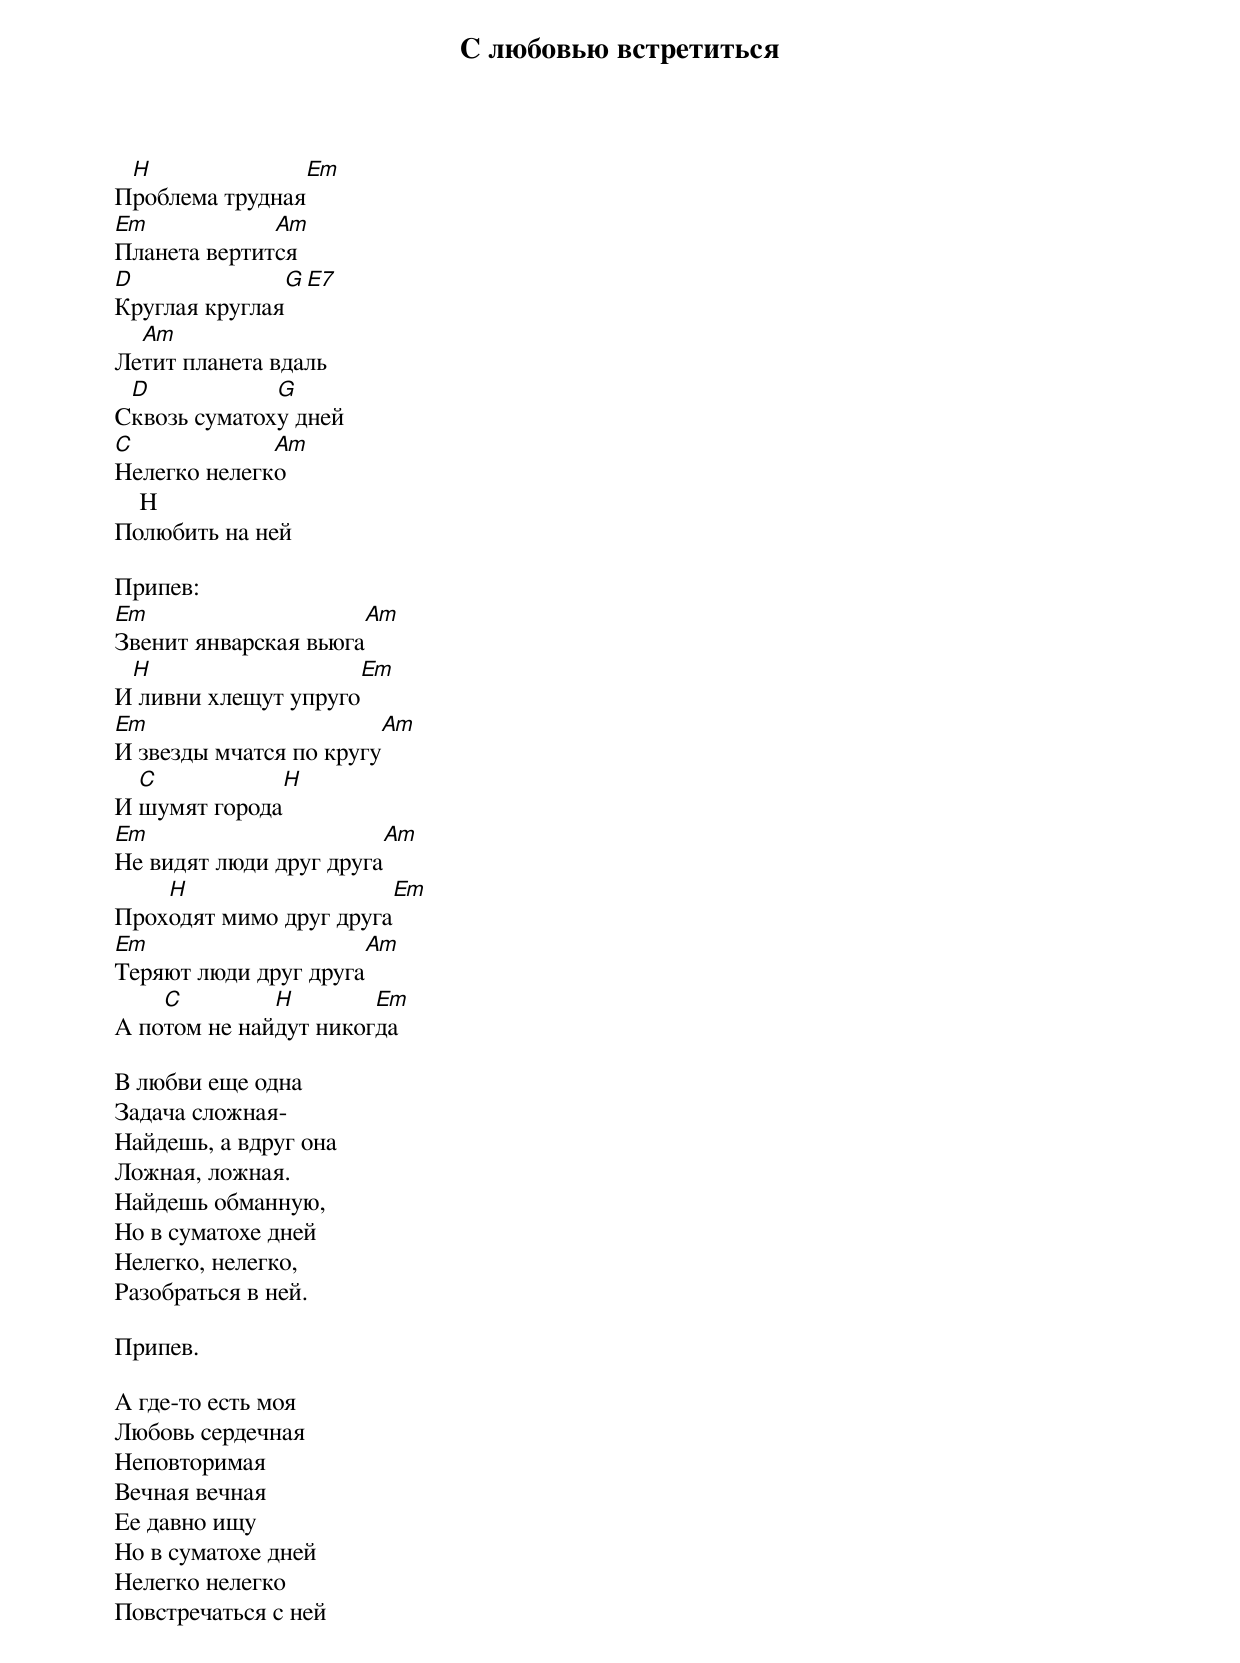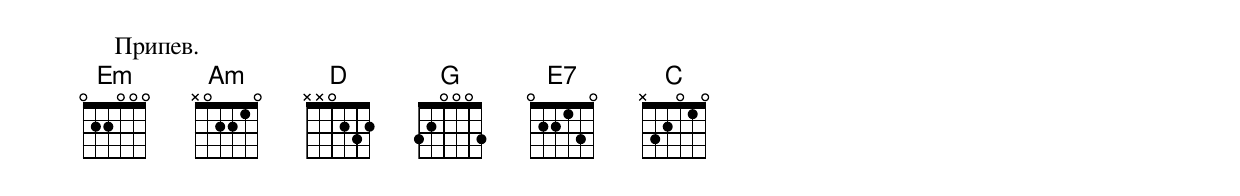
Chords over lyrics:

С любовью встретиться
      H               Em
     Проблема трудная
     Em            Am
     Планета вертится
     D               G   E7
     Круглая круглая
       Am
     Летит планета вдаль
      D            G
     Сквозь суматоху дней
     C             Am
     Hелегко нелегко
         H
     Полюбить на ней

     Припев:
     Em                     Am
     Звенит январская вьюга
      H                      Em
     И ливни хлещут упруго
     Em                          Am
     И звезды мчатся по кругу
       C             H
     И шумят города
     Em                          Am
     Hе видят люди друг друга
         H                          Em
     Проходят мимо друг друга
     Em                        Am
     Теряют люди друг друга
         C         H        Em
     А потом не найдут никогда

     В любви еще одна
     Задача сложная-
     Найдешь, а вдруг она
     Ложная, ложная.
     Найдешь обманную,
     Но в суматохе дней
     Нелегко, нелегко,
     Разобраться в ней.

     Припев.

     А где-то есть моя
     Любовь сердечная
     Hеповторимая
     Вечная вечная
     Ее давно ищу
     Но в суматохе дней
     Hелегко нелегко
     Повстречаться с ней

     Припев.
